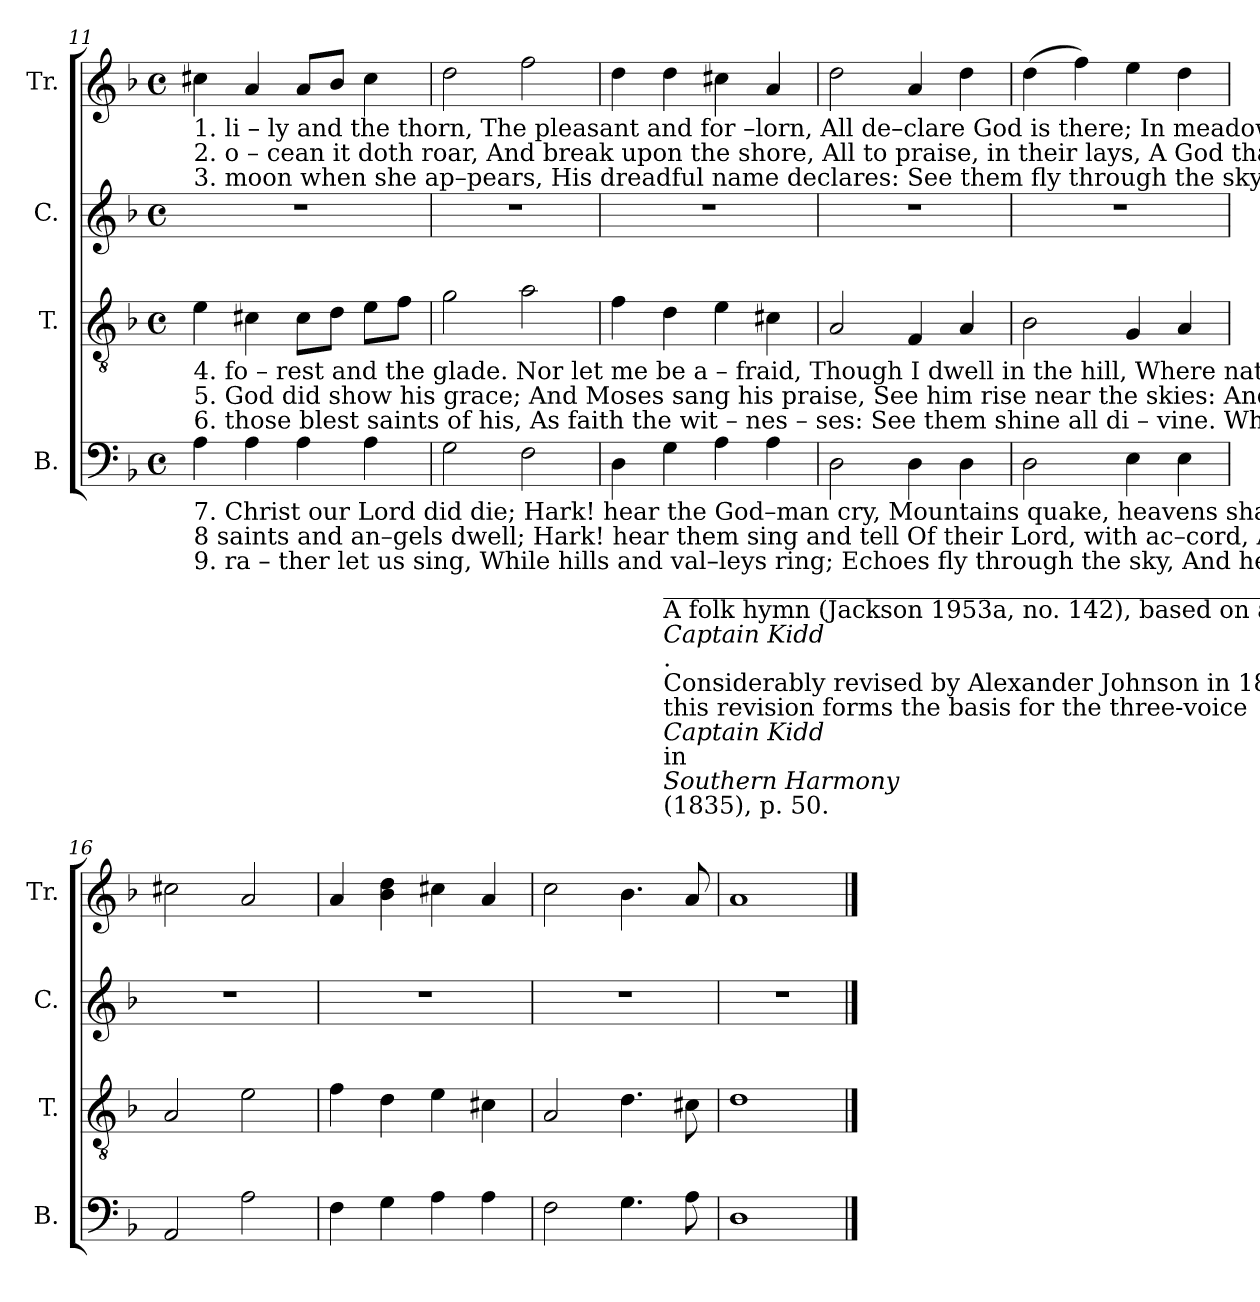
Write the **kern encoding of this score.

**kern	**kern	**kern	**kern
*part4	*part3	*part2	*part1
*staff4	*staff3	*staff2	*staff1
*I"B.	*I"T.	*I"C.	*I"Tr.
*I'B.	*I'T.	*I'C.	*I'Tr.
!!LO:LB:g=z
*clefF4	*clefGv2	*clefG2	*clefG2
*k[b-]	*k[b-]	*k[b-]	*k[b-]
*M4/4	*M4/4	*M4/4	*M4/4
*met(c)	*met(c)	*met(c)	*met(c)
=11	=11	=11	=11
!	!	!	!LO:TX:b:t=1.   li   –   ly   and    the   thorn, The  pleasant   and   for –lorn,   All  de–clare  God  is  there;  In  meadows  dressed in green, There  he's  seen.
!	!	!	!LO:TX:b:t=2.   o –  cean    it      doth  roar,   And  break  upon  the shore,   All  to praise,  in  their  lays,  A  God  that  ne’er  de –clines    His   de  – signs.
!	!	!	!LO:TX:b:t=3.  moon when she ap–pears,   His  dreadful  name declares&colon;  See  them fly through the sky,  And  join the  si–lent sound   From the  ground.
!	!LO:TX:b:t=4.  fo – rest   and    the    glade.  Nor   let  me   be     a  – fraid,  Though  I  dwell  in  the  hill,   Where  nature’s  works  declare   God  is  there.	!	!
!	!LO:TX:b:t=5. God  did  show   his  grace;  And   Moses  sang  his  praise,  See him rise  near  the   skies&colon;  And view old Canaan's ground   All    a –round.	!	!
!	!LO:TX:b:t=6.  those   blest  saints  of  his,   As  faith  the  wit – nes – ses&colon;  See  them  shine  all  di – vine. While  Olive’s  Mount  is  blest  With  the   rest.	!	!
!LO:TX:b:t=7. Christ our Lord did die; Hark! hear the God–man cry, Mountains quake, heavens shake, When God, their Author’s ghost, Leaves their coast.	!	!	!
!LO:TX:b:t=8         saints  and an–gels  dwell; Hark! hear them sing and tell   Of their  Lord, with  ac–cord,  And   join  in  Mo – ses’  song,    Heart and tongue.	!	!	!
!LO:TX:b:t=9.        ra   –   ther    let      us     sing,  While  hills  and val–leys ring;  Echoes  fly through the  sky,  And  heaven hears the sound   From  the  ground.	!	!	!
4A\	4e\	1r	4cc#X\
4A\	4c#X\	.	4a/
4A\	8c#\L	.	8a/L
.	8d\J	.	8b-/J
4A\	8e\L	.	4cc#\
.	8f\J	.	.
=12	=12	=12	=12
2G\	2g\	1r	2dd\
2F\	2a\	.	2ff\
=13	=13	=13	=13
4D\	4f\	1r	4dd\
!LO:TX:b:t=__________________________________________________________________________	!	!	!
!LO:TX:b:t=A folk hymn (Jackson 1953a, no. 142), based on a 17th-century ballad,	!	!	!
!LO:TX:b:i:t=Captain Kidd	!	!	!
!LO:TX:b:t=.	!	!	!
!LO:TX:b:t=Considerably revised by Alexander Johnson in 1818, rewritten in A minor for four voices;	!	!	!
!LO:TX:b:t=this revision forms the basis for the three-voice	!	!	!
!LO:TX:b:i:t=Captain Kidd	!	!	!
!LO:TX:b:t=in	!	!	!
!LO:TX:b:i:t=Southern Harmony	!	!	!
!LO:TX:b:t=(1835), p. 50.	!	!	!
4G\	4d\	.	4dd\
4A\	4e\	.	4cc#X\
4A\	4c#X\	.	4a/
=14	=14	=14	=14
2D\	2A/	1r	2dd\
4D\	4F/	.	4a/
4D\	4A/	.	4dd\
=15	=15	=15	=15
2D\	2B-\	1r	(4dd\
.	.	.	4ff\)
4E\	4G/	.	4ee\
4E\	4A/	.	4dd\
=16	=16	=16	=16
2AA/	2A/	1r	2cc#X\
2A\	2e\	.	2a/
=17	=17	=17	=17
4F\	4f\	1r	4a/
4G\	4d\	.	4b-\ 4dd\
4A\	4e\	.	4cc#X\
4A\	4c#X\	.	4a/
=18	=18	=18	=18
2F\	2A/	1r	2cc\
4.G\	4.d\	.	4.b-\
8A\	8c#X\	.	8a/
=19	=19	=19	=19
1D	1d	1r	1a
==	==	==	==
*-	*-	*-	*-
